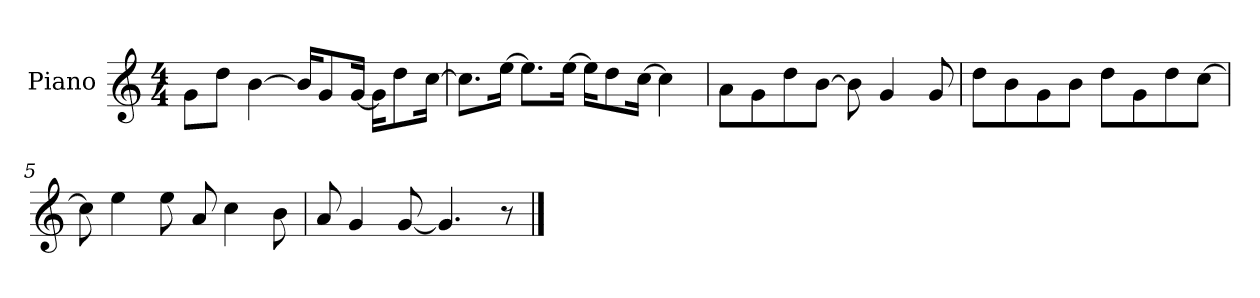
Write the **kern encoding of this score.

**kern
*part1
*staff1
*I"Piano
*I'P-no
*clefG2
*k[]
*M4/4
*MM90
=1
8g\L
8dd\J
[4b\
16b/KL]
8g/
[16g/Jk
16g\KL]
8dd\
[16cc\Jk
=2
8.cc\L]
[16ee\Jk
8.ee\L]
[16ee\Jk
16ee\KL]
8dd\
[16cc\Jk
4cc\]
=3
8a\L
8g\
8dd\
[8b\J
8b\]
4g/
8g/
=4
8dd\L
8b\
8g\
8b\J
8dd\L
8g\
8dd\
[8cc\J
=5
8cc\]
4ee\
8ee\
8a/
4cc\
8b\
!!LO:LB:g=z
=6
8a/
4g/
[8g/
4.g/]
8r
==
*-
